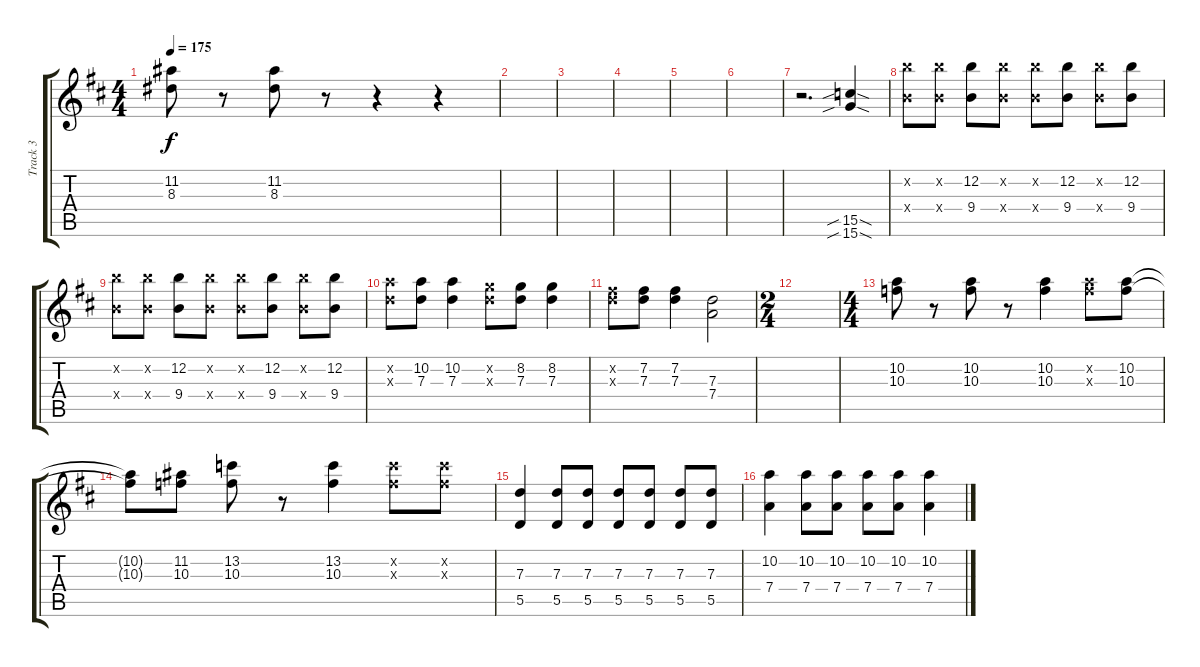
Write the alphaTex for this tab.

\track ("Track 3" "Track 3") {instrument distortionguitar}
\staff {score tabs}
\tuning (E4 B3 G3 D3 A2 E2) {hide}
\ts (4 4)
\tempo 175
\clef g2
\ks d
(11.2 8.3).8{dy f} r.8 (11.2 8.3).8 r.8 r.4 r.4 |
|
|
|
|
|
r.2{d} (15.5{sib sod} 15.6{sib sod}).4 |
(12.2{x} 9.4{x}).8 (12.2{x} 9.4{x}).8 (12.2 9.4).8 (12.2{x} 9.4{x}).8 (12.2{x} 9.4{x}).8 (12.2 9.4).8 (12.2{x} 9.4{x}).8 (12.2 9.4).8 |
(12.2{x} 9.4{x}).8 (12.2{x} 9.4{x}).8 (12.2 9.4).8 (12.2{x} 9.4{x}).8 (12.2{x} 9.4{x}).8 (12.2 9.4).8 (12.2{x} 9.4{x}).8 (12.2 9.4).8 |
(10.2{x} 7.3{x}).8 (10.2 7.3).8 (10.2 7.3).4 (8.2{x} 7.3{x}).8 (8.2 7.3).8 (8.2 7.3).4 |
(7.2{x} 7.3{x}).8 (7.2 7.3).8 (7.2 7.3).4 (7.3 7.4).2 |
\ts (2 4)
|
\ts (4 4)
(10.2 10.3).8 r.8 (10.2 10.3).8 r.8 (10.2 10.3).4 (10.2{x} 10.3{x}).8 (10.2 10.3).8 |
(10.2{t} 10.3{t}).8 (11.2 10.3).8 (13.2 10.3).8 r.8 (13.2 10.3).4 (13.2{x} 10.3{x}).8 (13.2{x} 10.3{x}).8 |
(7.3 5.5).4 (7.3 5.5).8 (7.3 5.5).8 (7.3 5.5).8 (7.3 5.5).8 (7.3 5.5).8 (7.3 5.5).8 |
(10.2 7.4).4 (10.2 7.4).8 (10.2 7.4).8 (10.2 7.4).8 (10.2 7.4).8 (10.2 7.4).4
